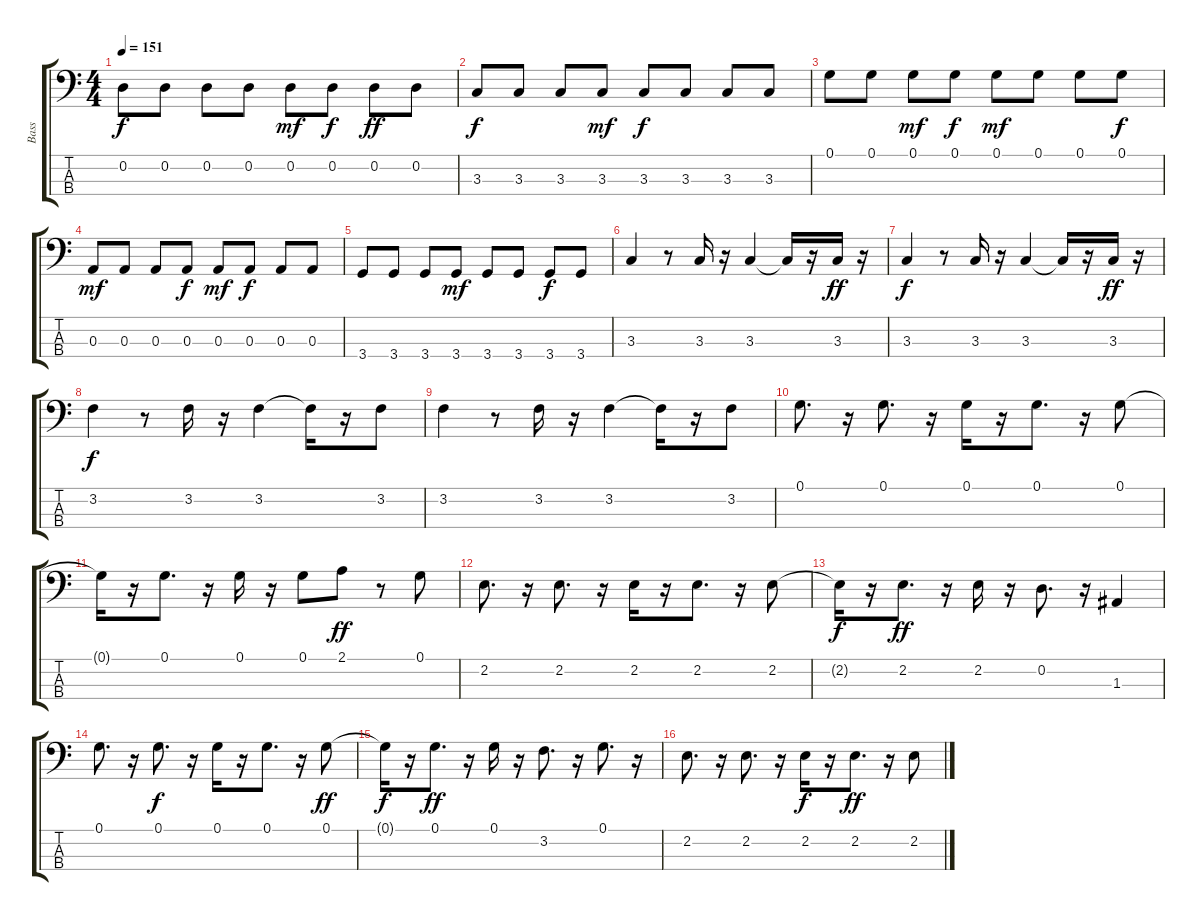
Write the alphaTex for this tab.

\track ("Bass" "Bass") {instrument electricbassfinger}
\staff {score tabs}
\tuning (G2 D2 A1 E1) {hide}
\ts (4 4)
\tempo 151
\clef f4
\ks c
0.2.8{dy f} 0.2.8 0.2.8 0.2.8 0.2.8{dy mf} 0.2.8{dy f} 0.2.8{dy ff} 0.2.8 |
3.3.8{dy f} 3.3.8 3.3.8 3.3.8{dy mf} 3.3.8{dy f} 3.3.8 3.3.8 3.3.8 |
0.1.8 0.1.8 0.1.8{dy mf} 0.1.8{dy f} 0.1.8{dy mf} 0.1.8 0.1.8 0.1.8{dy f} |
0.3.8{dy mf} 0.3.8 0.3.8 0.3.8{dy f} 0.3.8{dy mf} 0.3.8{dy f} 0.3.8 0.3.8 |
3.4.8 3.4.8 3.4.8 3.4.8{dy mf} 3.4.8 3.4.8 3.4.8{dy f} 3.4.8 |
3.3.4 r.8 3.3.16 r.16 3.3.4 3.3{t}.16 r.16 3.3.16{dy ff} r.16 |
3.3.4{dy f} r.8 3.3.16 r.16 3.3.4 3.3{t}.16 r.16 3.3.16{dy ff} r.16 |
3.2.4{dy f} r.8 3.2.16 r.16 3.2.4 3.2{t}.16 r.16 3.2.8 |
3.2.4 r.8 3.2.16 r.16 3.2.4 3.2{t}.16 r.16 3.2.8 |
0.1.8{d} r.16 0.1.8{d} r.16 0.1.16 r.16 0.1.8{d} r.16 0.1.8 |
0.1{t}.16 r.16 0.1.8{d} r.16 0.1.16 r.16 0.1.8 2.1.8{dy ff} r.8 0.1.8 |
2.2.8{d} r.16 2.2.8{d} r.16 2.2.16 r.16 2.2.8{d} r.16 2.2.8 |
2.2{t}.16{dy f} r.16 2.2.8{d dy ff} r.16 2.2.16 r.16 0.2.8{d} r.16 1.3.4 |
0.1.8{d} r.16 0.1.8{d dy f} r.16 0.1.16 r.16 0.1.8{d} r.16 0.1.8{dy ff} |
0.1{t}.16{dy f} r.16 0.1.8{d dy ff} r.16 0.1.16 r.16 3.2.8{d} r.16 0.1.8{d} r.16 |
2.2.8{d} r.16 2.2.8{d} r.16 2.2.16{dy f} r.16 2.2.8{d dy ff} r.16 2.2.8
